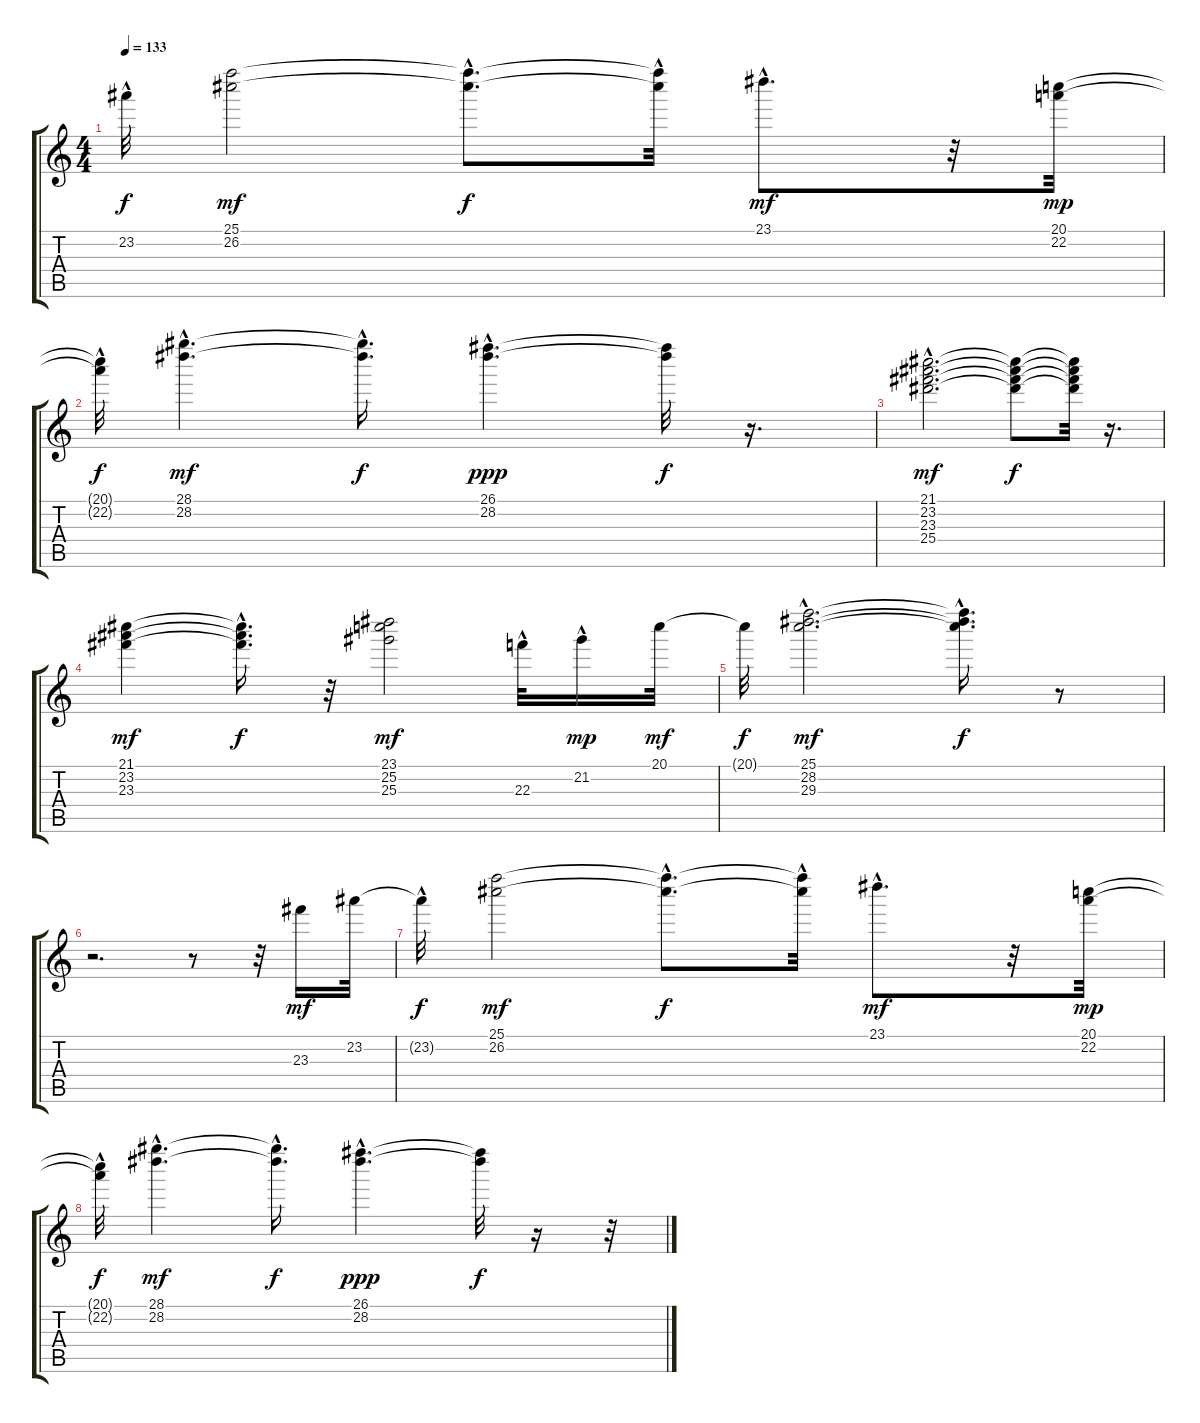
\track "" {instrument electricbassfinger}
\staff {score tabs}
\tuning (E4 B3 G3 D3 A2 E2) {hide}
\ts (4 4)
\tempo 133
\clef g2
\ks c
23.2{hac t}.32{dy f} (25.1 26.2).2{dy mf} (25.1{hac t} 26.2{hac t}).8{d dy f} (25.1{hac t} 26.2{hac t}).32 23.1{hac}.8{d dy mf} r.32 (20.1 22.2).32{dy mp} |
(20.1{hac t} 22.2{hac t}).32{dy f} (28.1{hac} 28.2{hac}).4{d dy mf} (28.1{hac t} 28.2{t}).16{d dy f} (26.1{hac} 28.2{hac}).4{d dy ppp} (26.1{t} 28.2{t}).32{dy f} r.16{d} |
(21.1{hac} 23.2{hac} 23.3{hac} 25.4{hac}).2{d dy mf} (21.1{t} 23.2{t} 23.3{t} 25.4{t}).8{dy f} (21.1{t} 23.2{t} 23.3{t} 25.4{t}).32 r.16{d} |
(21.1 23.2 23.3).4{dy mf} (21.1{t} 23.2{hac t} 23.3{t}).16{d dy f} r.32 (23.1 25.2 25.3).2{dy mf} 22.3{hac}.32 21.2{hac}.16{dy mp} 20.1.32{dy mf} |
20.1{t}.32{dy f} (25.1{hac} 28.2{hac} 29.3{hac}).2{d dy mf} (25.1{t} 28.2{t} 29.3{hac t}).16{d dy f} r.8 |
r.2{d} r.8 r.32 23.3.16{dy mf} 23.2.32 |
23.2{hac t}.32{dy f} (25.1 26.2).2{dy mf} (25.1{hac t} 26.2{hac t}).8{d dy f} (25.1{hac t} 26.2{hac t}).32 23.1{hac}.8{d dy mf} r.32 (20.1 22.2).32{dy mp} |
(20.1{hac t} 22.2{hac t}).32{dy f} (28.1{hac} 28.2{hac}).4{d dy mf} (28.1{hac t} 28.2{t}).16{d dy f} (26.1{hac} 28.2{hac}).4{d dy ppp} (26.1{t} 28.2{t}).32{dy f} r.16 r.32
